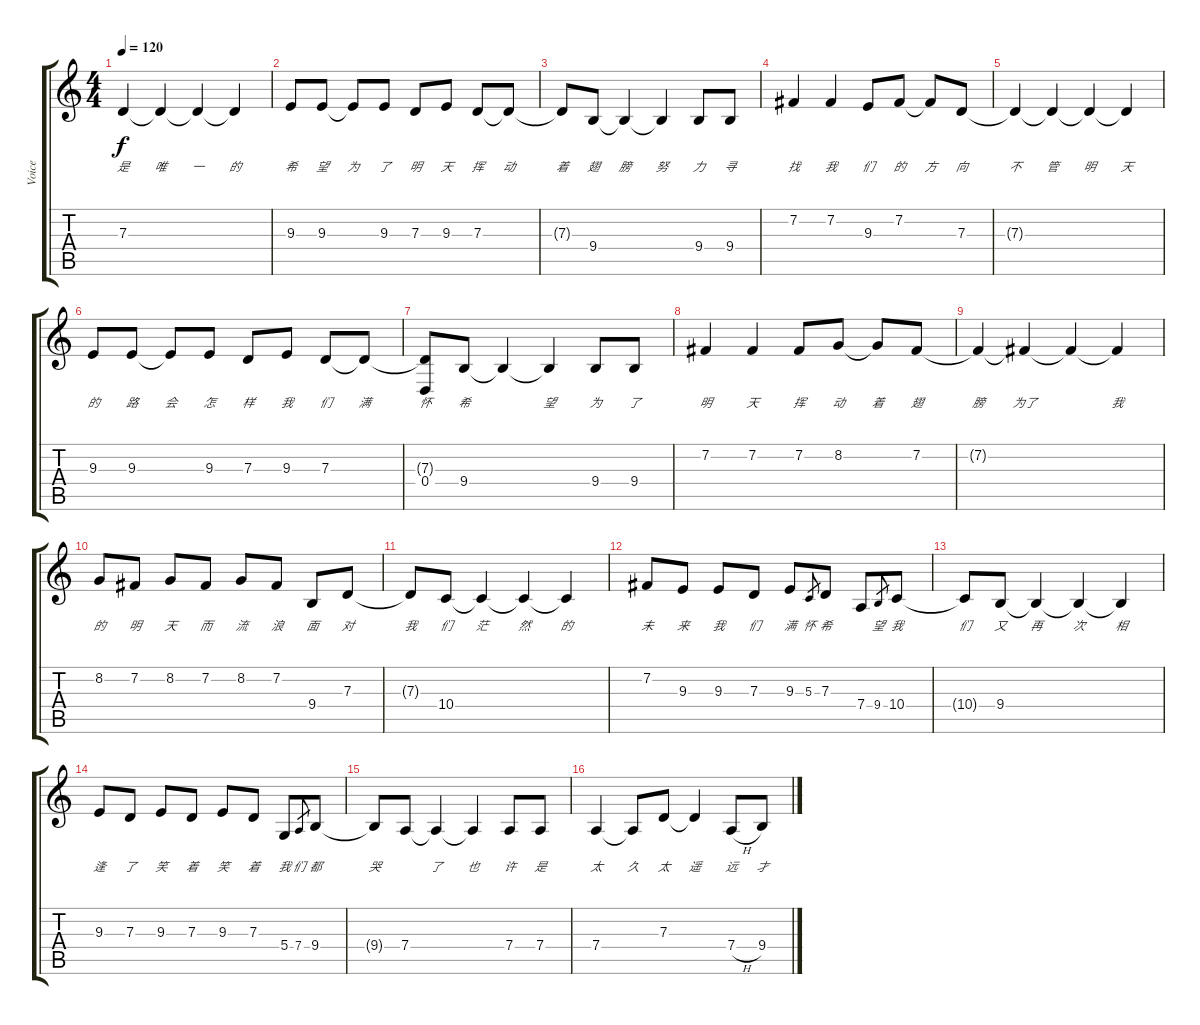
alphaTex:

\track ("Voice" "Voice") {instrument ocarina}
\staff {score tabs}
\tuning (E4 B3 G3 D3 A2 E2) {hide}
\ts (4 4)
\tempo 120
\clef g2
\ks c
7.3{t}.4{lyrics (0 "是") lyrics (1 "") lyrics (2 "") lyrics (3 "") lyrics (4 "") dy f} 7.3{t}.4{lyrics (0 "唯") lyrics (1 "") lyrics (2 "") lyrics (3 "") lyrics (4 "")} 7.3{t}.4{lyrics (0 "一") lyrics (1 "") lyrics (2 "") lyrics (3 "") lyrics (4 "")} 7.3{t}.4{lyrics (0 "的") lyrics (1 "") lyrics (2 "") lyrics (3 "") lyrics (4 "")} |
9.3.8{lyrics (0 "希") lyrics (1 "") lyrics (2 "") lyrics (3 "") lyrics (4 "")} 9.3.8{lyrics (0 "望") lyrics (1 "") lyrics (2 "") lyrics (3 "") lyrics (4 "")} 9.3{t}.8{lyrics (0 "为") lyrics (1 "") lyrics (2 "") lyrics (3 "") lyrics (4 "")} 9.3.8{lyrics (0 "了") lyrics (1 "") lyrics (2 "") lyrics (3 "") lyrics (4 "")} 7.3.8{lyrics (0 "明") lyrics (1 "") lyrics (2 "") lyrics (3 "") lyrics (4 "")} 9.3.8{lyrics (0 "天") lyrics (1 "") lyrics (2 "") lyrics (3 "") lyrics (4 "")} 7.3.8{lyrics (0 "挥") lyrics (1 "") lyrics (2 "") lyrics (3 "") lyrics (4 "")} 7.3{t}.8{lyrics (0 "动") lyrics (1 "") lyrics (2 "") lyrics (3 "") lyrics (4 "")} |
7.3{t}.8{lyrics (0 "着") lyrics (1 "") lyrics (2 "") lyrics (3 "") lyrics (4 "")} 9.4.8{lyrics (0 "翅") lyrics (1 "") lyrics (2 "") lyrics (3 "") lyrics (4 "")} 9.4{t}.4{lyrics (0 "膀") lyrics (1 "") lyrics (2 "") lyrics (3 "") lyrics (4 "")} 9.4{t}.4{lyrics (0 "努") lyrics (1 "") lyrics (2 "") lyrics (3 "") lyrics (4 "")} 9.4.8{lyrics (0 "力") lyrics (1 "") lyrics (2 "") lyrics (3 "") lyrics (4 "")} 9.4.8{lyrics (0 "寻") lyrics (1 "") lyrics (2 "") lyrics (3 "") lyrics (4 "")} |
7.2.4{lyrics (0 "找") lyrics (1 "") lyrics (2 "") lyrics (3 "") lyrics (4 "")} 7.2.4{lyrics (0 "我") lyrics (1 "") lyrics (2 "") lyrics (3 "") lyrics (4 "")} 9.3.8{lyrics (0 "们") lyrics (1 "") lyrics (2 "") lyrics (3 "") lyrics (4 "")} 7.2.8{lyrics (0 "的") lyrics (1 "") lyrics (2 "") lyrics (3 "") lyrics (4 "")} 7.2{t}.8{lyrics (0 "方") lyrics (1 "") lyrics (2 "") lyrics (3 "") lyrics (4 "")} 7.3.8{lyrics (0 "向") lyrics (1 "") lyrics (2 "") lyrics (3 "") lyrics (4 "")} |
7.3{t}.4{lyrics (0 "不") lyrics (1 "") lyrics (2 "") lyrics (3 "") lyrics (4 "")} 7.3{t}.4{lyrics (0 "管") lyrics (1 "") lyrics (2 "") lyrics (3 "") lyrics (4 "")} 7.3{t}.4{lyrics (0 "明") lyrics (1 "") lyrics (2 "") lyrics (3 "") lyrics (4 "")} 7.3{t}.4{lyrics (0 "天") lyrics (1 "") lyrics (2 "") lyrics (3 "") lyrics (4 "")} |
9.3.8{lyrics (0 "的") lyrics (1 "") lyrics (2 "") lyrics (3 "") lyrics (4 "")} 9.3.8{lyrics (0 "路") lyrics (1 "") lyrics (2 "") lyrics (3 "") lyrics (4 "")} 9.3{t}.8{lyrics (0 "会") lyrics (1 "") lyrics (2 "") lyrics (3 "") lyrics (4 "")} 9.3.8{lyrics (0 "怎") lyrics (1 "") lyrics (2 "") lyrics (3 "") lyrics (4 "")} 7.3.8{lyrics (0 "样") lyrics (1 "") lyrics (2 "") lyrics (3 "") lyrics (4 "")} 9.3.8{lyrics (0 "我") lyrics (1 "") lyrics (2 "") lyrics (3 "") lyrics (4 "")} 7.3.8{lyrics (0 "们") lyrics (1 "") lyrics (2 "") lyrics (3 "") lyrics (4 "")} 7.3{t}.8{lyrics (0 "满") lyrics (1 "") lyrics (2 "") lyrics (3 "") lyrics (4 "")} |
(7.3{t} 0.4).8{lyrics (0 "怀") lyrics (1 "") lyrics (2 "") lyrics (3 "") lyrics (4 "")} 9.4.8{lyrics (0 "希") lyrics (1 "") lyrics (2 "") lyrics (3 "") lyrics (4 "")} 9.4{t}.4{lyrics (0 "") lyrics (1 "") lyrics (2 "") lyrics (3 "") lyrics (4 "")} 9.4{t}.4{lyrics (0 "望") lyrics (1 "") lyrics (2 "") lyrics (3 "") lyrics (4 "")} 9.4.8{lyrics (0 "为") lyrics (1 "") lyrics (2 "") lyrics (3 "") lyrics (4 "")} 9.4.8{lyrics (0 "了") lyrics (1 "") lyrics (2 "") lyrics (3 "") lyrics (4 "")} |
7.2.4{lyrics (0 "明") lyrics (1 "") lyrics (2 "") lyrics (3 "") lyrics (4 "")} 7.2.4{lyrics (0 "天") lyrics (1 "") lyrics (2 "") lyrics (3 "") lyrics (4 "")} 7.2.8{lyrics (0 "挥") lyrics (1 "") lyrics (2 "") lyrics (3 "") lyrics (4 "")} 8.2.8{lyrics (0 "动") lyrics (1 "") lyrics (2 "") lyrics (3 "") lyrics (4 "")} 8.2{t}.8{lyrics (0 "着") lyrics (1 "") lyrics (2 "") lyrics (3 "") lyrics (4 "")} 7.2.8{lyrics (0 "翅") lyrics (1 "") lyrics (2 "") lyrics (3 "") lyrics (4 "")} |
7.2{t}.4{lyrics (0 "膀") lyrics (1 "") lyrics (2 "") lyrics (3 "") lyrics (4 "")} 7.2{t}.4{lyrics (0 "为了") lyrics (1 "") lyrics (2 "") lyrics (3 "") lyrics (4 "")} 7.2{t}.4{lyrics (0 "") lyrics (1 "") lyrics (2 "") lyrics (3 "") lyrics (4 "")} 7.2{t}.4{lyrics (0 "我") lyrics (1 "") lyrics (2 "") lyrics (3 "") lyrics (4 "")} |
8.2.8{lyrics (0 "的") lyrics (1 "") lyrics (2 "") lyrics (3 "") lyrics (4 "")} 7.2.8{lyrics (0 "明") lyrics (1 "") lyrics (2 "") lyrics (3 "") lyrics (4 "")} 8.2.8{lyrics (0 "天") lyrics (1 "") lyrics (2 "") lyrics (3 "") lyrics (4 "")} 7.2.8{lyrics (0 "而") lyrics (1 "") lyrics (2 "") lyrics (3 "") lyrics (4 "")} 8.2.8{lyrics (0 "流") lyrics (1 "") lyrics (2 "") lyrics (3 "") lyrics (4 "")} 7.2.8{lyrics (0 "浪") lyrics (1 "") lyrics (2 "") lyrics (3 "") lyrics (4 "")} 9.4.8{lyrics (0 "面") lyrics (1 "") lyrics (2 "") lyrics (3 "") lyrics (4 "")} 7.3.8{lyrics (0 "对") lyrics (1 "") lyrics (2 "") lyrics (3 "") lyrics (4 "")} |
7.3{t}.8{lyrics (0 "我") lyrics (1 "") lyrics (2 "") lyrics (3 "") lyrics (4 "")} 10.4.8{lyrics (0 "们") lyrics (1 "") lyrics (2 "") lyrics (3 "") lyrics (4 "")} 10.4{t}.4{lyrics (0 "茫") lyrics (1 "") lyrics (2 "") lyrics (3 "") lyrics (4 "")} 10.4{t}.4{lyrics (0 "然") lyrics (1 "") lyrics (2 "") lyrics (3 "") lyrics (4 "")} 10.4{t}.4{lyrics (0 "的") lyrics (1 "") lyrics (2 "") lyrics (3 "") lyrics (4 "")} |
7.2.8{lyrics (0 "未") lyrics (1 "") lyrics (2 "") lyrics (3 "") lyrics (4 "")} 9.3.8{lyrics (0 "来") lyrics (1 "") lyrics (2 "") lyrics (3 "") lyrics (4 "")} 9.3.8{lyrics (0 "我") lyrics (1 "") lyrics (2 "") lyrics (3 "") lyrics (4 "")} 7.3.8{lyrics (0 "们") lyrics (1 "") lyrics (2 "") lyrics (3 "") lyrics (4 "")} 9.3.8{lyrics (0 "满") lyrics (1 "") lyrics (2 "") lyrics (3 "") lyrics (4 "")} 5.3.8{lyrics (0 "怀") lyrics (1 "") lyrics (2 "") lyrics (3 "") lyrics (4 "") gr} 7.3.8{lyrics (0 "希") lyrics (1 "") lyrics (2 "") lyrics (3 "") lyrics (4 "")} 7.4.8{lyrics (0 "") lyrics (1 "") lyrics (2 "") lyrics (3 "") lyrics (4 "")} 9.4.8{lyrics (0 "望") lyrics (1 "") lyrics (2 "") lyrics (3 "") lyrics (4 "") gr} 10.4.8{lyrics (0 "我") lyrics (1 "") lyrics (2 "") lyrics (3 "") lyrics (4 "")} |
10.4{t}.8{lyrics (0 "们") lyrics (1 "") lyrics (2 "") lyrics (3 "") lyrics (4 "")} 9.4.8{lyrics (0 "又") lyrics (1 "") lyrics (2 "") lyrics (3 "") lyrics (4 "")} 9.4{t}.4{lyrics (0 "再") lyrics (1 "") lyrics (2 "") lyrics (3 "") lyrics (4 "")} 9.4{t}.4{lyrics (0 "次") lyrics (1 "") lyrics (2 "") lyrics (3 "") lyrics (4 "")} 9.4{t}.4{lyrics (0 "相") lyrics (1 "") lyrics (2 "") lyrics (3 "") lyrics (4 "")} |
9.3.8{lyrics (0 "逢") lyrics (1 "") lyrics (2 "") lyrics (3 "") lyrics (4 "")} 7.3.8{lyrics (0 "了") lyrics (1 "") lyrics (2 "") lyrics (3 "") lyrics (4 "")} 9.3.8{lyrics (0 "笑") lyrics (1 "") lyrics (2 "") lyrics (3 "") lyrics (4 "")} 7.3.8{lyrics (0 "着") lyrics (1 "") lyrics (2 "") lyrics (3 "") lyrics (4 "")} 9.3.8{lyrics (0 "笑") lyrics (1 "") lyrics (2 "") lyrics (3 "") lyrics (4 "")} 7.3.8{lyrics (0 "着") lyrics (1 "") lyrics (2 "") lyrics (3 "") lyrics (4 "")} 5.4.8{lyrics (0 "我") lyrics (1 "") lyrics (2 "") lyrics (3 "") lyrics (4 "")} 7.4.8{lyrics (0 "们") lyrics (1 "") lyrics (2 "") lyrics (3 "") lyrics (4 "") gr} 9.4.8{lyrics (0 "都") lyrics (1 "") lyrics (2 "") lyrics (3 "") lyrics (4 "")} |
9.4{t}.8{lyrics (0 "哭") lyrics (1 "") lyrics (2 "") lyrics (3 "") lyrics (4 "")} 7.4.8{lyrics (0 "") lyrics (1 "") lyrics (2 "") lyrics (3 "") lyrics (4 "")} 7.4{t}.4{lyrics (0 "了") lyrics (1 "") lyrics (2 "") lyrics (3 "") lyrics (4 "")} 7.4{t}.4{lyrics (0 "也") lyrics (1 "") lyrics (2 "") lyrics (3 "") lyrics (4 "")} 7.4.8{lyrics (0 "许") lyrics (1 "") lyrics (2 "") lyrics (3 "") lyrics (4 "")} 7.4.8{lyrics (0 "是") lyrics (1 "") lyrics (2 "") lyrics (3 "") lyrics (4 "")} |
7.4.4{lyrics (0 "太") lyrics (1 "") lyrics (2 "") lyrics (3 "") lyrics (4 "")} 7.4{t}.8{lyrics (0 "久") lyrics (1 "") lyrics (2 "") lyrics (3 "") lyrics (4 "")} 7.3.8{lyrics (0 "太") lyrics (1 "") lyrics (2 "") lyrics (3 "") lyrics (4 "")} 7.3{t}.4{lyrics (0 "遥") lyrics (1 "") lyrics (2 "") lyrics (3 "") lyrics (4 "")} 7.4{h}.8{lyrics (0 "远") lyrics (1 "") lyrics (2 "") lyrics (3 "") lyrics (4 "")} 9.4.8{lyrics (0 "才") lyrics (1 "") lyrics (2 "") lyrics (3 "") lyrics (4 "")}
